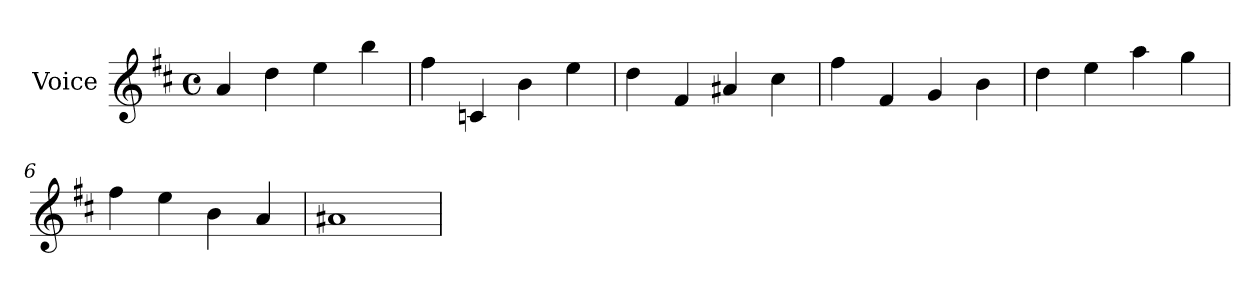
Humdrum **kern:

**kern
*part1
*staff1
*I"Voice
*I'Voice
*clefG2
*k[f#c#]
*M4/4
*met(c)
=1
4a/
4dd\
4ee\
4bb\
=2
4ff#\
4cn/
4b\
4ee\
=3
4dd\
4f#/
4a#X/
4cc#\
=4
4ff#\
4f#/
4g/
4b\
=5
4dd\
4ee\
4aa\
4gg\
=6
4ff#\
4ee\
4b\
4a/
=7
1a#X
=
*-
